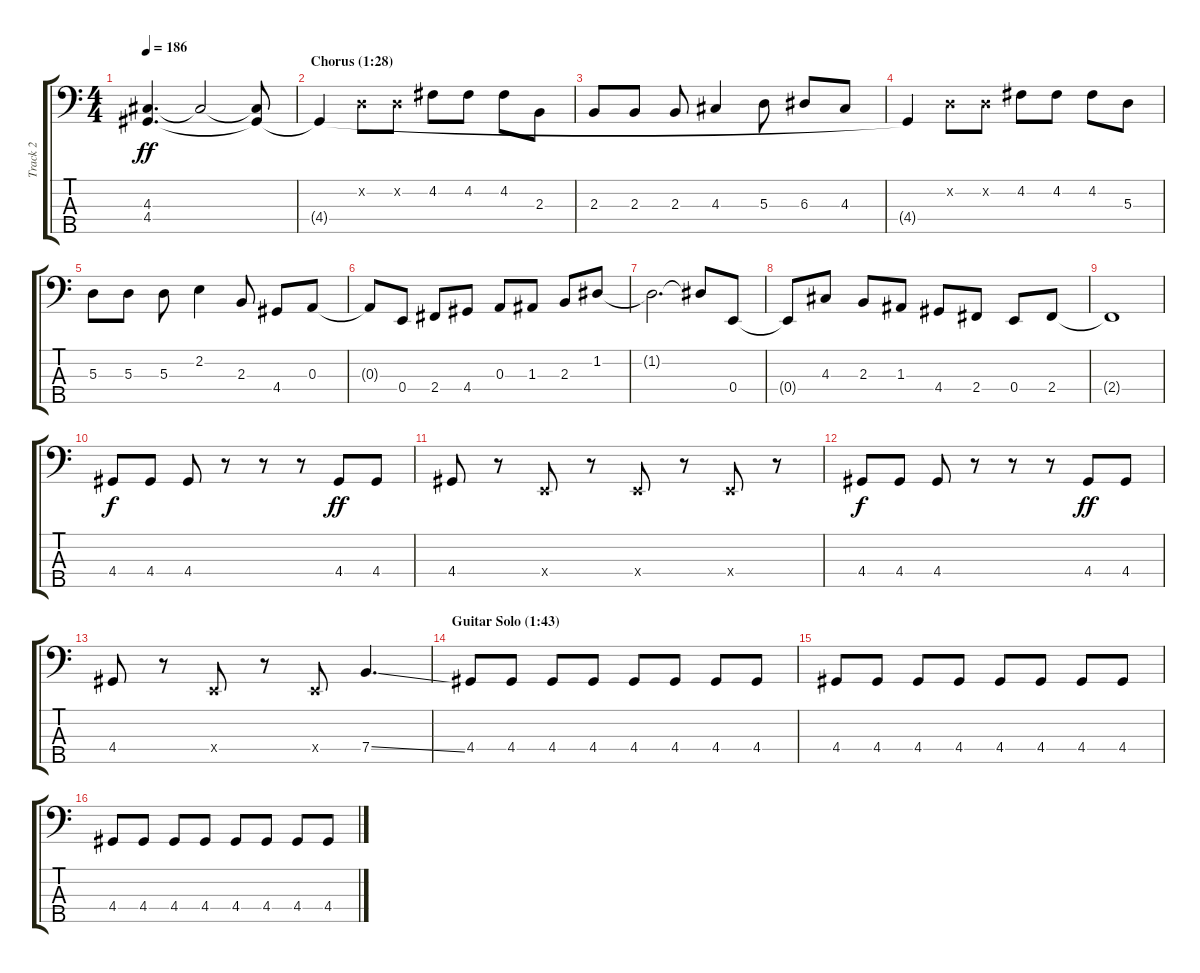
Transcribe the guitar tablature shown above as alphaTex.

\track ("Track 2" "Track 2") {instrument electricbassfinger}
\staff {score tabs}
\tuning (G2 D2 A1 E1 B0) {hide}
\ts (4 4)
\tempo 186
\clef f4
\ks c
(4.3 4.4{t}).4{d dy ff} 4.3{t}.2 (4.3{t} 4.4{t}).8 |
\section ("" "Chorus (1:28)")
4.4{t}.4 0.2{x}.8 0.2{x}.8 4.2.8 4.2.8 4.2.8 2.3.8 |
2.3.8 2.3.8 2.3.8 4.3.4 5.3.8 6.3.8 4.3.8 |
4.4{t}.4 0.2{x}.8 0.2{x}.8 4.2.8 4.2.8 4.2.8 5.3.8 |
5.3.8 5.3.8 5.3.8 2.2.4 2.3.8 4.4.8 0.3.8 |
0.3{t}.8 0.4.8 2.4.8 4.4.8 0.3.8 1.3.8 2.3.8 1.2.8 |
1.2{t}.2{d} 1.2{t}.8 0.4.8 |
0.4{t}.8 4.3.8 2.3.8 1.3.8 4.4.8 2.4.8 0.4.8 2.4.8 |
2.4{t}.1 |
4.4.8{dy f} 4.4.8 4.4.8 r.8 r.8 r.8 4.4.8{dy ff} 4.4.8 |
4.4.8 r.8 0.4{x}.8 r.8 0.4{x}.8 r.8 0.4{x}.8 r.8 |
4.4.8{dy f} 4.4.8 4.4.8 r.8 r.8 r.8 4.4.8{dy ff} 4.4.8 |
4.4.8 r.8 0.4{x}.8 r.8 0.4{x}.8 7.4{ss}.4{d} |
\section ("" "Guitar Solo (1:43)")
4.4.8 4.4.8 4.4.8 4.4.8 4.4.8 4.4.8 4.4.8 4.4.8 |
4.4.8 4.4.8 4.4.8 4.4.8 4.4.8 4.4.8 4.4.8 4.4.8 |
4.4.8 4.4.8 4.4.8 4.4.8 4.4.8 4.4.8 4.4.8 4.4.8
